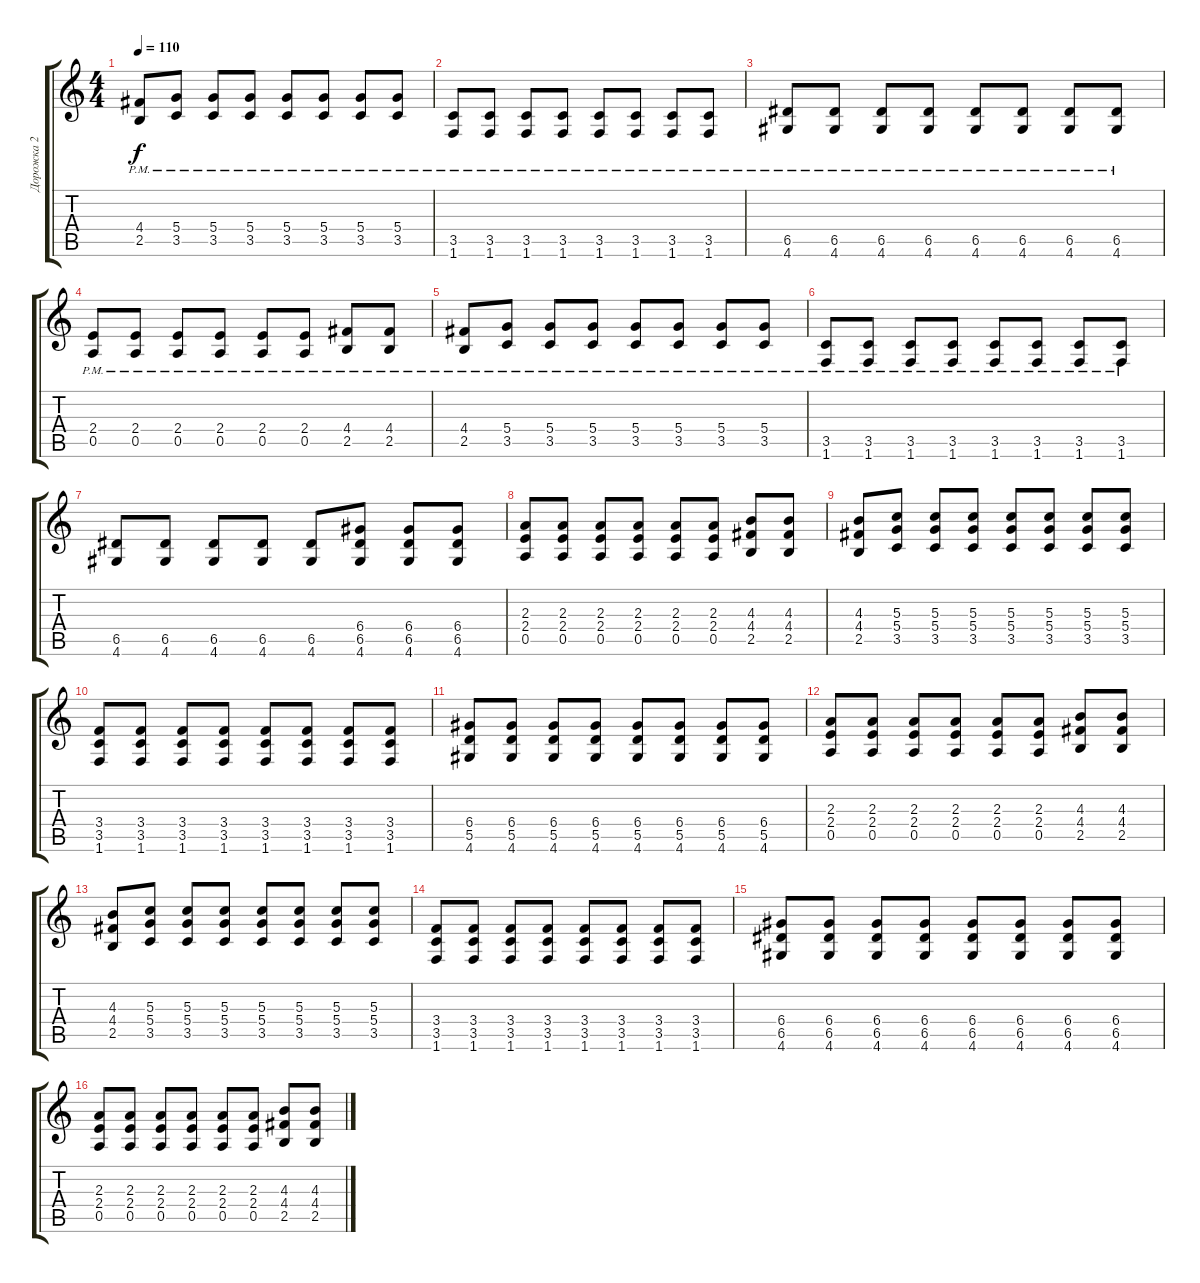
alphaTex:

\track ("Дорожка 2" "Дорожка 2") {instrument distortionguitar}
\staff {score tabs}
\tuning (E4 B3 G3 D3 A2 E2) {hide}
\ts (4 4)
\tempo 110
\clef g2
\ks c
(4.4{pm} 2.5{pm}).8{dy f} (5.4{pm} 3.5{pm}).8 (5.4{pm} 3.5{pm}).8 (5.4{pm} 3.5{pm}).8 (5.4{pm} 3.5{pm}).8 (5.4{pm} 3.5{pm}).8 (5.4{pm} 3.5{pm}).8 (5.4{pm} 3.5{pm}).8 |
(3.5{pm} 1.6{pm}).8 (3.5{pm} 1.6{pm}).8 (3.5{pm} 1.6{pm}).8 (3.5{pm} 1.6{pm}).8 (3.5{pm} 1.6{pm}).8 (3.5{pm} 1.6{pm}).8 (3.5{pm} 1.6{pm}).8 (3.5{pm} 1.6{pm}).8 |
(6.5{pm} 4.6{pm}).8 (6.5{pm} 4.6{pm}).8 (6.5{pm} 4.6{pm}).8 (6.5{pm} 4.6{pm}).8 (6.5{pm} 4.6{pm}).8 (6.5{pm} 4.6{pm}).8 (6.5{pm} 4.6{pm}).8 (6.5{pm} 4.6{pm}).8 |
(2.4{pm} 0.5{pm}).8 (2.4{pm} 0.5{pm}).8 (2.4{pm} 0.5{pm}).8 (2.4{pm} 0.5{pm}).8 (2.4{pm} 0.5{pm}).8 (2.4{pm} 0.5{pm}).8 (4.4{pm} 2.5{pm}).8 (4.4{pm} 2.5{pm}).8 |
(4.4{pm} 2.5{pm}).8 (5.4{pm} 3.5{pm}).8 (5.4{pm} 3.5{pm}).8 (5.4{pm} 3.5{pm}).8 (5.4{pm} 3.5{pm}).8 (5.4{pm} 3.5{pm}).8 (5.4{pm} 3.5{pm}).8 (5.4{pm} 3.5{pm}).8 |
(3.5{pm} 1.6{pm}).8 (3.5{pm} 1.6{pm}).8 (3.5{pm} 1.6{pm}).8 (3.5{pm} 1.6{pm}).8 (3.5{pm} 1.6{pm}).8 (3.5{pm} 1.6{pm}).8 (3.5{pm} 1.6{pm}).8 (3.5{pm} 1.6{pm}).8 |
(6.5 4.6).8 (6.5 4.6).8 (6.5 4.6).8 (6.5 4.6).8 (6.5 4.6).8 (6.4 6.5 4.6).8 (6.4 6.5 4.6).8 (6.4 6.5 4.6).8 |
(2.3 2.4 0.5).8 (2.3 2.4 0.5).8 (2.3 2.4 0.5).8 (2.3 2.4 0.5).8 (2.3 2.4 0.5).8 (2.3 2.4 0.5).8 (4.3 4.4 2.5).8 (4.3 4.4 2.5).8 |
(4.3 4.4 2.5).8 (5.3 5.4 3.5).8 (5.3 5.4 3.5).8 (5.3 5.4 3.5).8 (5.3 5.4 3.5).8 (5.3 5.4 3.5).8 (5.3 5.4 3.5).8 (5.3 5.4 3.5).8 |
(3.4 3.5 1.6).8 (3.4 3.5 1.6).8 (3.4 3.5 1.6).8 (3.4 3.5 1.6).8 (3.4 3.5 1.6).8 (3.4 3.5 1.6).8 (3.4 3.5 1.6).8 (3.4 3.5 1.6).8 |
(6.4 5.5 4.6).8 (6.4 5.5 4.6).8 (6.4 5.5 4.6).8 (6.4 5.5 4.6).8 (6.4 5.5 4.6).8 (6.4 5.5 4.6).8 (6.4 5.5 4.6).8 (6.4 5.5 4.6).8 |
(2.3 2.4 0.5).8 (2.3 2.4 0.5).8 (2.3 2.4 0.5).8 (2.3 2.4 0.5).8 (2.3 2.4 0.5).8 (2.3 2.4 0.5).8 (4.3 4.4 2.5).8 (4.3 4.4 2.5).8 |
(4.3 4.4 2.5).8 (5.3 5.4 3.5).8 (5.3 5.4 3.5).8 (5.3 5.4 3.5).8 (5.3 5.4 3.5).8 (5.3 5.4 3.5).8 (5.3 5.4 3.5).8 (5.3 5.4 3.5).8 |
(3.4 3.5 1.6).8 (3.4 3.5 1.6).8 (3.4 3.5 1.6).8 (3.4 3.5 1.6).8 (3.4 3.5 1.6).8 (3.4 3.5 1.6).8 (3.4 3.5 1.6).8 (3.4 3.5 1.6).8 |
(6.4 6.5 4.6).8 (6.4 6.5 4.6).8 (6.4 6.5 4.6).8 (6.4 6.5 4.6).8 (6.4 6.5 4.6).8 (6.4 6.5 4.6).8 (6.4 6.5 4.6).8 (6.4 6.5 4.6).8 |
(2.3 2.4 0.5).8 (2.3 2.4 0.5).8 (2.3 2.4 0.5).8 (2.3 2.4 0.5).8 (2.3 2.4 0.5).8 (2.3 2.4 0.5).8 (4.3 4.4 2.5).8 (4.3 4.4 2.5).8
